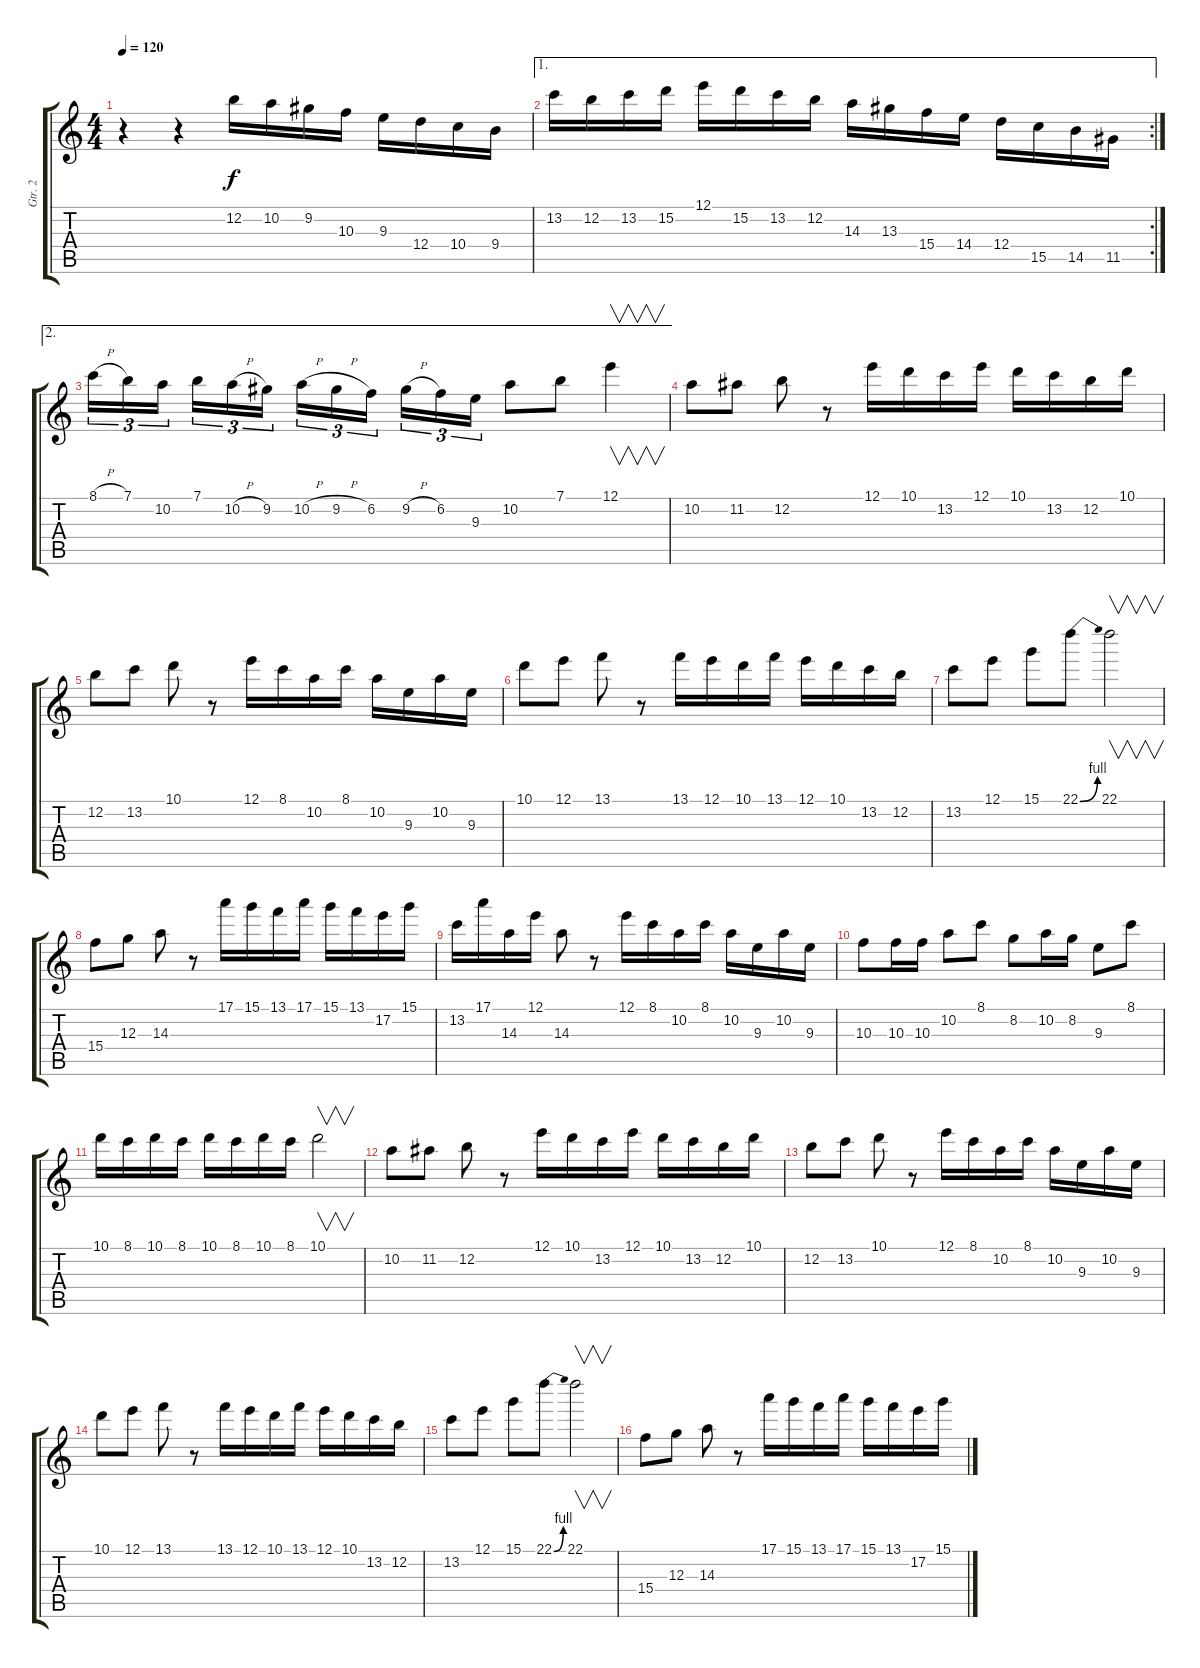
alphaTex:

\track ("Gtr. 2" "Gtr. 2") {instrument overdrivenguitar}
\staff {score tabs}
\tuning (E4 B3 G3 D3 A2 E2) {hide}
\ts (4 4)
\tempo 120
\clef g2
\ks c
r.4{dy f} r.4 12.2.16 10.2.16 9.2.16 10.3.16 9.3.16 12.4.16 10.4.16 9.4.16 |
\ae 1
\rc 2
13.2.16 12.2.16 13.2.16 15.2.16 12.1.16 15.2.16 13.2.16 12.2.16 14.3.16 13.3.16 15.4.16 14.4.16 12.4.16 15.5.16 14.5.16 11.5.16 |
\ae 2
8.1{h}.16{tu (3 2)} 7.1.16{tu (3 2)} 10.2.16{tu (3 2)} 7.1.16{tu (3 2)} 10.2{h}.16{tu (3 2)} 9.2.16{tu (3 2)} 10.2{h}.16{tu (3 2)} 9.2{h}.16{tu (3 2)} 6.2.16{tu (3 2)} 9.2{h}.16{tu (3 2)} 6.2.16{tu (3 2)} 9.3.16{tu (3 2)} 10.2.8 7.1.8 12.1.4{v} |
10.2.8 11.2.8 12.2.8 r.8 12.1.16 10.1.16 13.2.16 12.1.16 10.1.16 13.2.16 12.2.16 10.1.16 |
12.2.8 13.2.8 10.1.8 r.8 12.1.16 8.1.16 10.2.16 8.1.16 10.2.16 9.3.16 10.2.16 9.3.16 |
10.1.8 12.1.8 13.1.8 r.8 13.1.16 12.1.16 10.1.16 13.1.16 12.1.16 10.1.16 13.2.16 12.2.16 |
13.2.8 12.1.8 15.1.8 22.1{be (bend 0 0 60 4)}.8 22.1.2{v} |
15.4.8 12.3.8 14.3.8 r.8 17.1.16 15.1.16 13.1.16 17.1.16 15.1.16 13.1.16 17.2.16 15.1.16 |
13.2.16 17.1.16 14.3.16 12.1.16 14.3.8 r.8 12.1.16 8.1.16 10.2.16 8.1.16 10.2.16 9.3.16 10.2.16 9.3.16 |
10.3.8 10.3.16 10.3.16 10.2.8 8.1.8 8.2.8 10.2.16 8.2.16 9.3.8 8.1.8 |
10.1.16 8.1.16 10.1.16 8.1.16 10.1.16 8.1.16 10.1.16 8.1.16 10.1.2{v} |
10.2.8 11.2.8 12.2.8 r.8 12.1.16 10.1.16 13.2.16 12.1.16 10.1.16 13.2.16 12.2.16 10.1.16 |
12.2.8 13.2.8 10.1.8 r.8 12.1.16 8.1.16 10.2.16 8.1.16 10.2.16 9.3.16 10.2.16 9.3.16 |
10.1.8 12.1.8 13.1.8 r.8 13.1.16 12.1.16 10.1.16 13.1.16 12.1.16 10.1.16 13.2.16 12.2.16 |
13.2.8 12.1.8 15.1.8 22.1{be (bend 0 0 60 4)}.8 22.1.2{v} |
15.4.8 12.3.8 14.3.8 r.8 17.1.16 15.1.16 13.1.16 17.1.16 15.1.16 13.1.16 17.2.16 15.1.16
